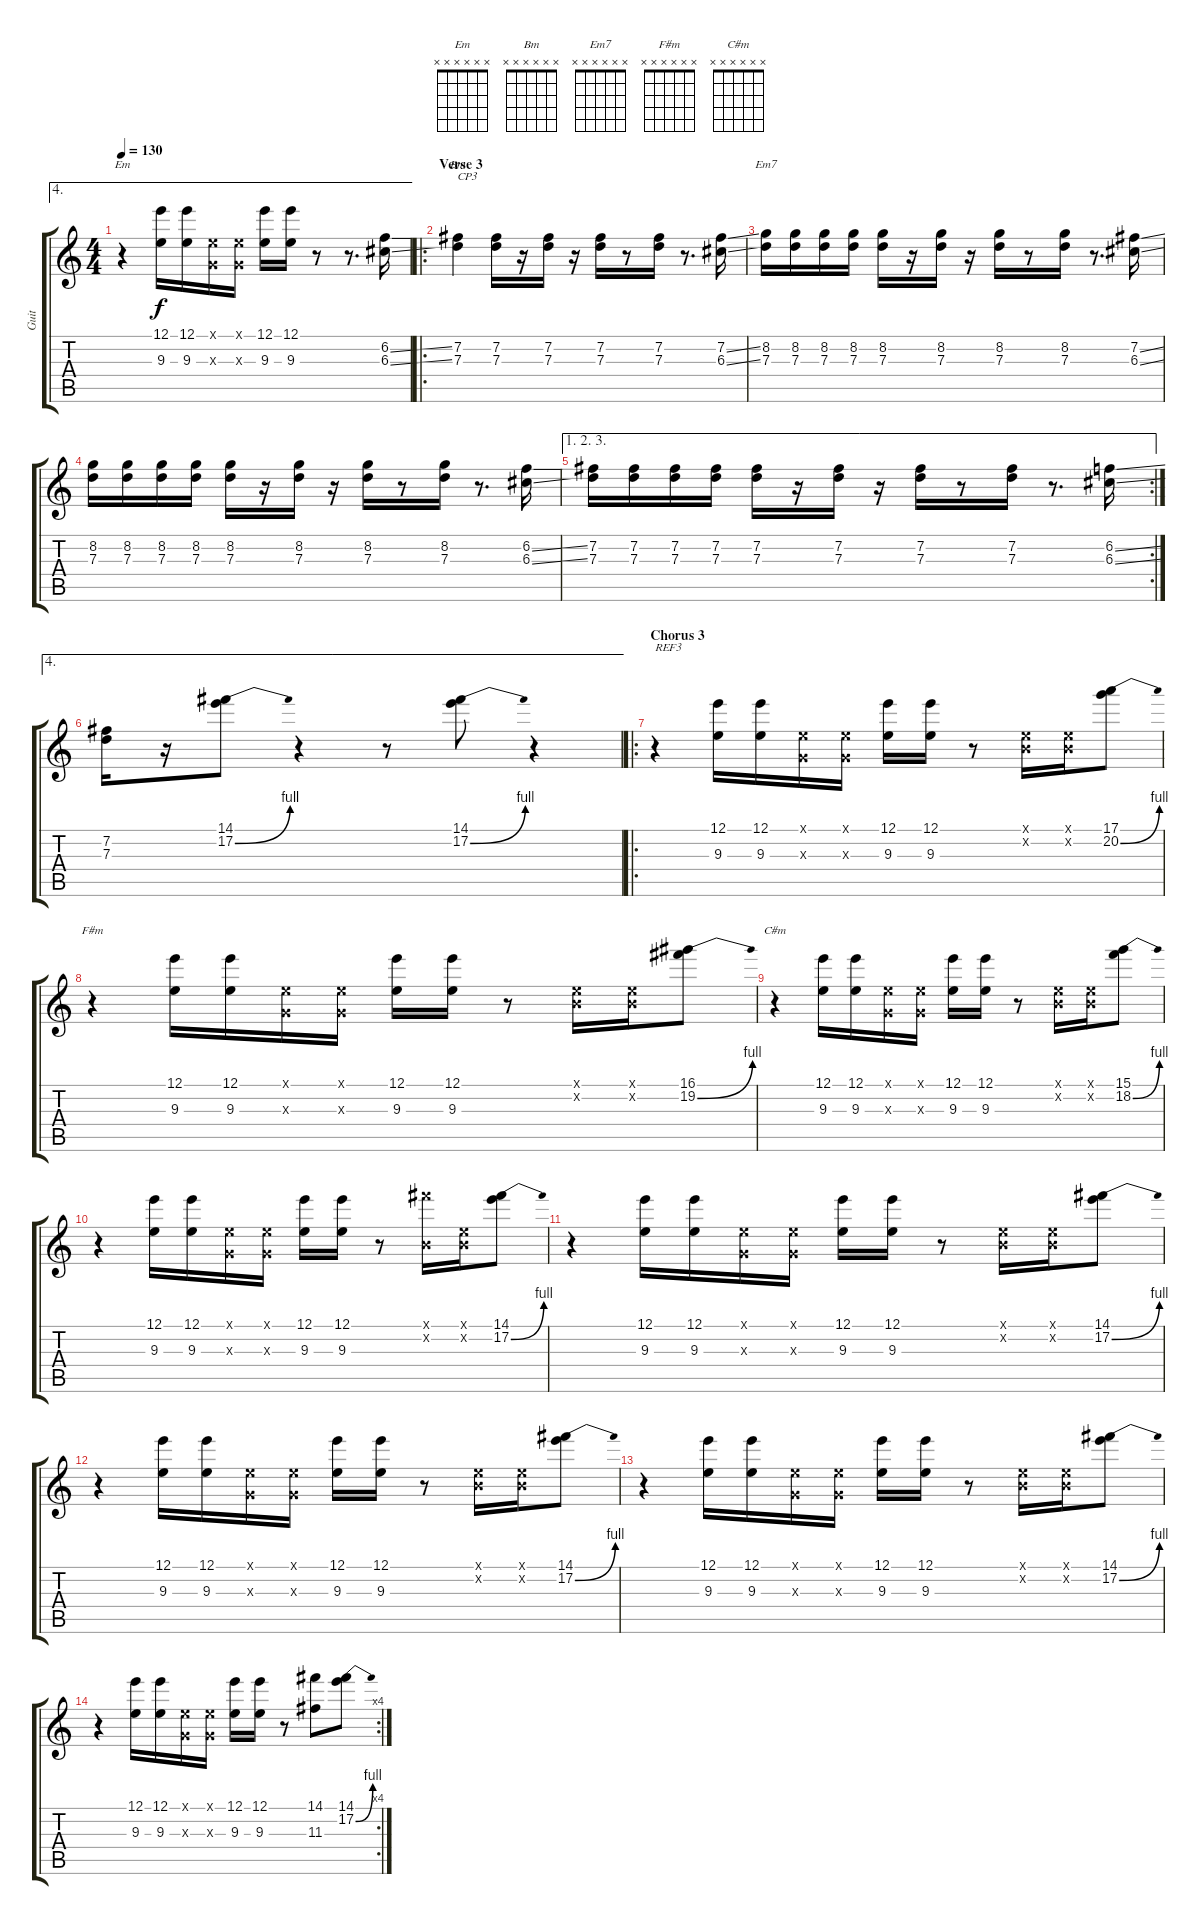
\track ("Guit " "Guit ") {instrument electricguitarclean}
\staff {score tabs}
\tuning (E4 B3 G3 D3 A2 E2) {hide}
\chord ("Em" x x x x x x)
\chord ("Bm" x x x x x x)
\chord ("Em7" x x x x x x)
\chord ("F#m" x x x x x x)
\chord ("C#m" x x x x x x)
\ae 4
\ts (4 4)
\tempo 130
\clef g2
\ks c
r.4{ch "Em" dy f} (12.1 9.3).16 (12.1 9.3).16 (0.1{x} 0.3{x}).16 (0.1{x} 0.3{x}).16 (12.1 9.3).16 (12.1 9.3).16 r.8 r.8{d} (6.2{ss} 6.3{ss}).16 |
\ro
\section ("" "Verse 3")
(7.2 7.3).4{ch "Bm" txt "CP3"} (7.2 7.3).16 r.16 (7.2 7.3).16 r.16 (7.2 7.3).16 r.8 (7.2 7.3).16 r.8{d} (7.2{ss} 6.3{ss}).16 |
(8.2 7.3).16{ch "Em7"} (8.2 7.3).16 (8.2 7.3).16 (8.2 7.3).16 (8.2 7.3).16 r.16 (8.2 7.3).16 r.16 (8.2 7.3).16 r.8 (8.2 7.3).16 r.8{d} (7.2{ss} 6.3{ss}).16 |
(8.2 7.3).16 (8.2 7.3).16 (8.2 7.3).16 (8.2 7.3).16 (8.2 7.3).16 r.16 (8.2 7.3).16 r.16 (8.2 7.3).16 r.8 (8.2 7.3).16 r.8{d} (6.2{ss} 6.3{ss}).16 |
\ae (1 2 3)
\rc 2
(7.2 7.3).16 (7.2 7.3).16 (7.2 7.3).16 (7.2 7.3).16 (7.2 7.3).16 r.16 (7.2 7.3).16 r.16 (7.2 7.3).16 r.8 (7.2 7.3).16 r.8{d} (6.2{ss} 6.3{ss}).16 |
\ae 4
(7.2 7.3).16 r.16 (14.1 17.2{be (bend 0 0 60 4)}).8 r.4 r.8 (14.1 17.2{be (bend 0 0 60 4)}).8 r.4 |
\ro
\section ("" "Chorus 3")
r.4{txt "REF3"} (12.1 9.3).16 (12.1 9.3).16 (0.1{x} 0.3{x}).16 (0.1{x} 0.3{x}).16 (12.1 9.3).16 (12.1 9.3).16 r.8 (0.1{x} 0.2{x}).16 (0.1{x} 0.2{x}).16 (17.1 20.2{be (bend 0 0 60 4)}).8 |
r.4{ch "F#m"} (12.1 9.3).16 (12.1 9.3).16 (0.1{x} 0.3{x}).16 (0.1{x} 0.3{x}).16 (12.1 9.3).16 (12.1 9.3).16 r.8 (0.1{x} 0.2{x}).16 (0.1{x} 0.2{x}).16 (16.1 19.2{be (bend 0 0 60 4)}).8 |
r.4{ch "C#m"} (12.1 9.3).16 (12.1 9.3).16 (0.1{x} 0.3{x}).16 (0.1{x} 0.3{x}).16 (12.1 9.3).16 (12.1 9.3).16 r.8 (0.1{x} 0.2{x}).16 (0.1{x} 0.2{x}).16 (15.1 18.2{be (bend 0 0 60 4)}).8 |
r.4 (12.1 9.3).16 (12.1 9.3).16 (0.1{x} 0.3{x}).16 (0.1{x} 0.3{x}).16 (12.1 9.3).16 (12.1 9.3).16 r.8 (14.1{x} 0.2{x}).16 (0.1{x} 0.2{x}).16 (14.1 17.2{be (bend 0 0 60 4)}).8 |
r.4 (12.1 9.3).16 (12.1 9.3).16 (0.1{x} 0.3{x}).16 (0.1{x} 0.3{x}).16 (12.1 9.3).16 (12.1 9.3).16 r.8 (0.1{x} 0.2{x}).16 (0.1{x} 0.2{x}).16 (14.1 17.2{be (bend 0 0 60 4)}).8 |
r.4 (12.1 9.3).16 (12.1 9.3).16 (0.1{x} 0.3{x}).16 (0.1{x} 0.3{x}).16 (12.1 9.3).16 (12.1 9.3).16 r.8 (0.1{x} 0.2{x}).16 (0.1{x} 0.2{x}).16 (14.1 17.2{be (bend 0 0 60 4)}).8 |
r.4 (12.1 9.3).16 (12.1 9.3).16 (0.1{x} 0.3{x}).16 (0.1{x} 0.3{x}).16 (12.1 9.3).16 (12.1 9.3).16 r.8 (0.1{x} 0.2{x}).16 (0.1{x} 0.2{x}).16 (14.1 17.2{be (bend 0 0 60 4)}).8 |
\rc 4
r.4 (12.1 9.3).16 (12.1 9.3).16 (0.1{x} 0.3{x}).16 (0.1{x} 0.3{x}).16 (12.1 9.3).16 (12.1 9.3).16 r.8 (14.1 11.3).8 (14.1 17.2{be (bend 0 0 60 4)}).8
